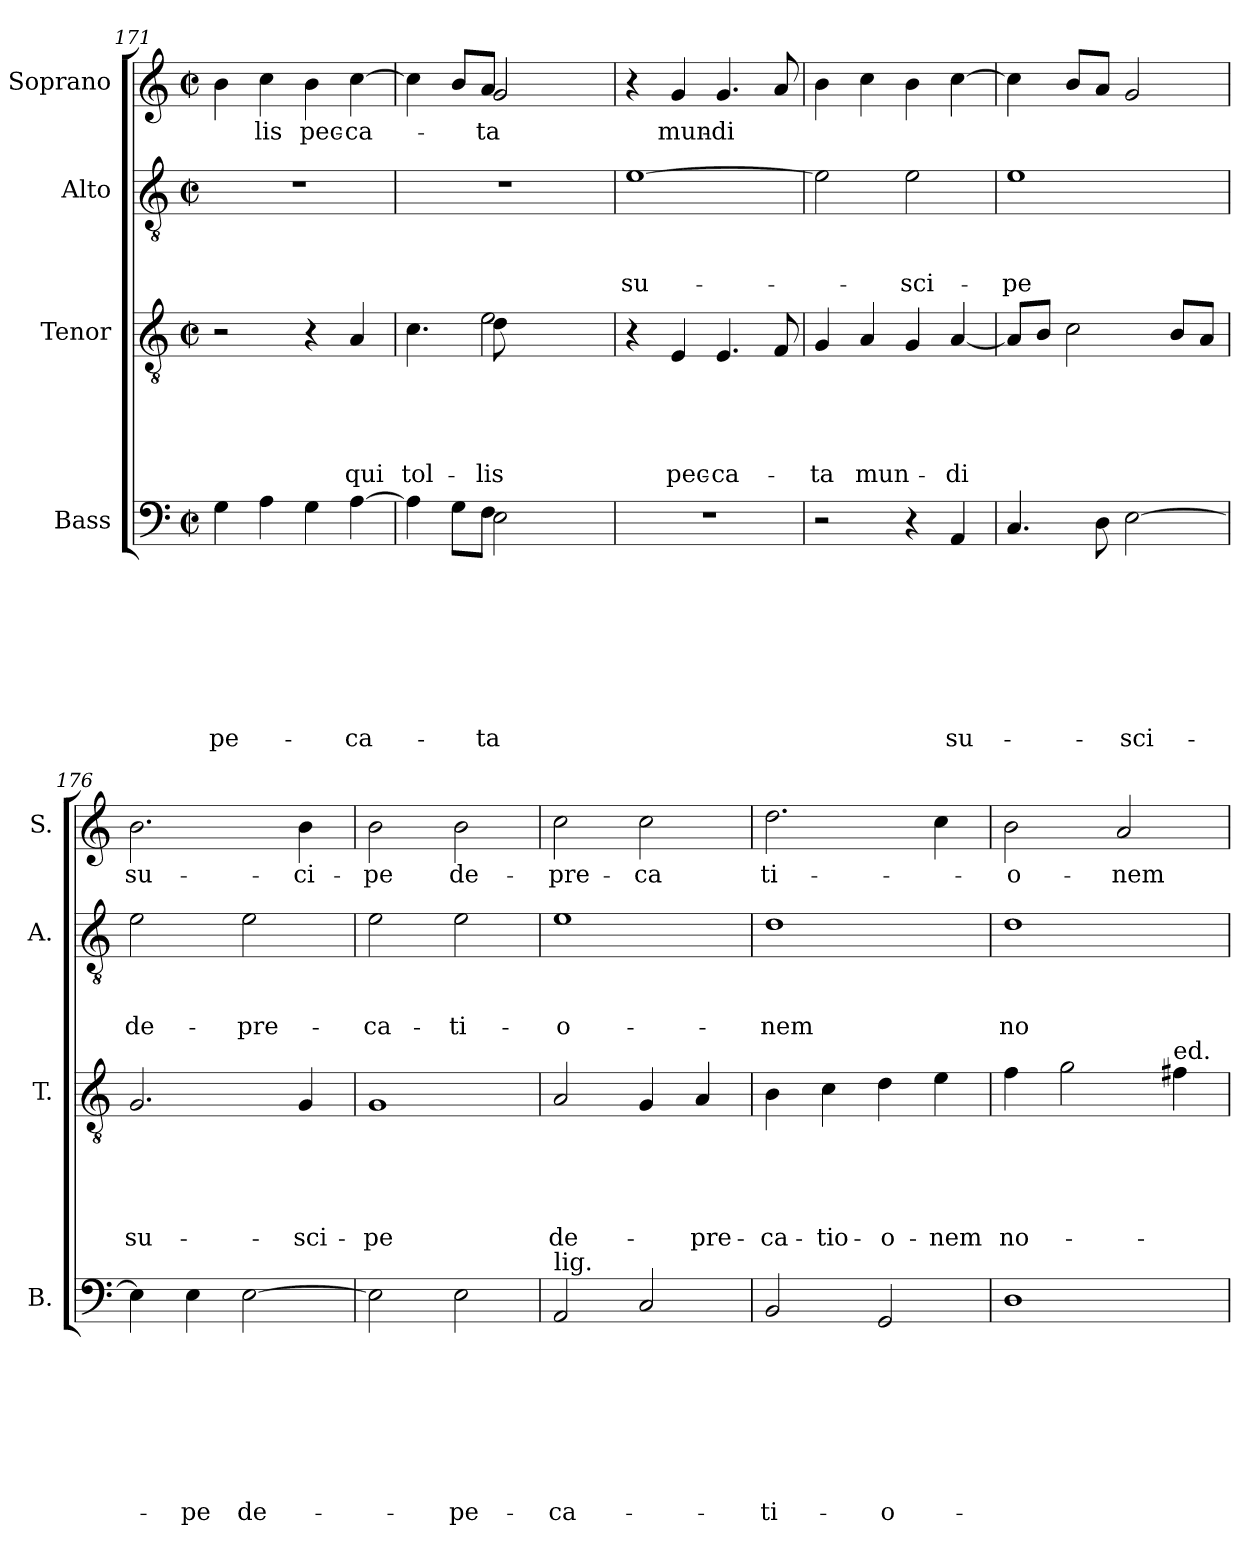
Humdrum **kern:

**kern	**text	**text	**text	**text	**text	**text	**text	**text	**kern	**text	**text	**text	**text	**text	**kern	**text	**text	**text	**kern	**text
*part4	*part4	*part4	*part4	*part4	*part4	*part4	*part4	*part4	*part3	*part3	*part3	*part3	*part3	*part3	*part2	*part2	*part2	*part2	*part1	*part1
*staff4	*staff4	*staff4	*staff4	*staff4	*staff4	*staff4	*staff4	*staff4	*staff3	*staff3	*staff3	*staff3	*staff3	*staff3	*staff2	*staff2	*staff2	*staff2	*staff1	*staff1
*I"Bass	*	*	*	*	*	*	*	*	*I"Tenor	*	*	*	*	*	*I"Alto	*	*	*	*I"Soprano	*
*I'B.	*	*	*	*	*	*	*	*	*I'T.	*	*	*	*	*	*I'A.	*	*	*	*I'S.	*
*clefF4	*	*	*	*	*	*	*	*	*clefGv2	*	*	*	*	*	*clefGv2	*	*	*	*clefG2	*
*k[]	*	*	*	*	*	*	*	*	*k[]	*	*	*	*	*	*k[]	*	*	*	*k[]	*
*C:	*	*	*	*	*	*	*	*	*C:	*	*	*	*	*	*C:	*	*	*	*C:	*
*M2/2	*	*	*	*	*	*	*	*	*M2/2	*	*	*	*	*	*M2/2	*	*	*	*M2/2	*
*met(c|)	*	*	*	*	*	*	*	*	*met(c|)	*	*	*	*	*	*met(c|)	*	*	*	*met(c|)	*
=171	=171	=171	=171	=171	=171	=171	=171	=171	=171	=171	=171	=171	=171	=171	=171	=171	=171	=171	=171	=171
!	!	!	!	!	!	!	!	!LO:LY:b	!	!	!	!	!	!	!	!	!	!	!	!
4G\	.	.	.	.	.	.	.	pe-	2r	.	.	.	.	.	1r	.	.	.	4b\	.
!	!	!	!	!	!	!	!	!	!	!	!	!	!	!	!	!	!	!	!	!LO:LY:b
4A\	.	.	.	.	.	.	.	.	.	.	.	.	.	.	.	.	.	.	4cc\	-lis
!	!	!	!	!	!	!	!	!	!	!	!	!	!	!	!	!	!	!	!	!LO:LY:b
4G\	.	.	.	.	.	.	.	.	4r	.	.	.	.	.	.	.	.	.	4b\	pec-
!	!	!	!	!	!	!	!	!LO:LY:b	!	!	!	!	!	!LO:LY:b	!	!	!	!	!	!LO:LY:b
[>4A\	.	.	.	.	.	.	.	-ca-	4A/	.	.	.	.	qui	.	.	.	.	[>4cc\	-ca-
=172	=172	=172	=172	=172	=172	=172	=172	=172	=172	=172	=172	=172	=172	=172	=172	=172	=172	=172	=172	=172
*^	*	*	*	*	*	*	*	*	*	*	*	*	*	*	*	*	*	*	*	*
!	!	!	!	!	!	!	!	!	!	!	!	!	!	!	!LO:LY:b	!LO:N:vis=1	!	!	!	!	!
*	*	*	*	*	*	*	*	*	*	*^	*	*	*	*	*	*	*	*	*	*^	*
4A\]	4.ryy	.	.	.	.	.	.	.	.	4.c\	4.ryy	.	.	.	.	tol-	1r	.	.	.	4cc\]	4.ryy	.
8G\L	.	.	.	.	.	.	.	.	.	.	.	.	.	.	.	.	.	.	.	.	8b/L	.	.
!	!	!	!	!	!	!	!	!	!LO:LY:b	!	!	!	!	!	!	!LO:LY:b	!	!	!	!	!	!	!LO:LY:b
8F\J	2E\	.	.	.	.	.	.	.	-ta	2e\	8d\	.	.	.	.	-lis	.	.	.	.	8a/J	2g/	-ta
8ryy	.	.	.	.	.	.	.	.	.	.	8ryy	.	.	.	.	.	.	.	.	.	8ryy	.	.
4.ryy	.	.	.	.	.	.	.	.	.	.	4.ryy	.	.	.	.	.	.	.	.	.	4.ryy	.	.
.	8ryy	.	.	.	.	.	.	.	.	8ryy	.	.	.	.	.	.	.	.	.	.	.	8ryy	.
*	*	*	*	*	*	*	*	*	*	*v	*v	*	*	*	*	*	*	*	*	*	*	*	*
=173	=173	=173	=173	=173	=173	=173	=173	=173	=173	=173	=173	=173	=173	=173	=173	=173	=173	=173	=173	=173	=173	=173
!	!	!	!	!	!	!	!	!	!	!	!	!	!	!	!	!	!	!	!LO:LY:b	!	!	!
*v	*v	*	*	*	*	*	*	*	*	*	*	*	*	*	*	*	*	*	*	*v	*v	*
1r	.	.	.	.	.	.	.	.	4r	.	.	.	.	.	[>1e	.	.	su-	4r	.
!	!	!	!	!	!	!	!	!	!	!	!	!	!	!LO:LY:b	!	!	!	!	!	!LO:LY:b
.	.	.	.	.	.	.	.	.	4E/	.	.	.	.	pec-	.	.	.	.	4g/	mun-
!	!	!	!	!	!	!	!	!	!	!	!	!	!	!LO:LY:b	!	!	!	!	!	!LO:LY:b
.	.	.	.	.	.	.	.	.	4.E/	.	.	.	.	-ca-	.	.	.	.	4.g/	-di
.	.	.	.	.	.	.	.	.	8F/	.	.	.	.	.	.	.	.	.	8a/	.
=174	=174	=174	=174	=174	=174	=174	=174	=174	=174	=174	=174	=174	=174	=174	=174	=174	=174	=174	=174	=174
!	!	!	!	!	!	!	!	!	!	!	!	!	!	!LO:LY:b	!	!	!	!	!	!
2r	.	.	.	.	.	.	.	.	4G/	.	.	.	.	-ta	2e\]	.	.	.	4b\	.
!	!	!	!	!	!	!	!	!	!	!	!	!	!	!LO:LY:b	!	!	!	!	!	!
.	.	.	.	.	.	.	.	.	4A/	.	.	.	.	mun-	.	.	.	.	4cc\	.
!	!	!	!	!	!	!	!	!	!	!	!	!	!	!	!	!	!	!LO:LY:b	!	!
4r	.	.	.	.	.	.	.	.	4G/	.	.	.	.	.	2e\	.	.	-sci-	4b\	.
!	!	!	!	!	!	!	!	!LO:LY:b	!	!	!	!	!	!LO:LY:b	!	!	!	!	!	!
4AA/	.	.	.	.	.	.	.	su-	[<4A/	.	.	.	.	-di	.	.	.	.	[>4cc\	.
=175	=175	=175	=175	=175	=175	=175	=175	=175	=175	=175	=175	=175	=175	=175	=175	=175	=175	=175	=175	=175
!	!	!	!	!	!	!	!	!	!	!	!	!	!	!	!	!	!	!LO:LY:b	!	!
4.C/	.	.	.	.	.	.	.	.	8A/L]	.	.	.	.	.	1e	.	.	-pe	4cc\]	.
.	.	.	.	.	.	.	.	.	8B/J	.	.	.	.	.	.	.	.	.	.	.
.	.	.	.	.	.	.	.	.	2c\	.	.	.	.	.	.	.	.	.	8b/L	.
8D\	.	.	.	.	.	.	.	.	.	.	.	.	.	.	.	.	.	.	8a/J	.
!	!	!	!	!	!	!	!	!LO:LY:b	!	!	!	!	!	!	!	!	!	!	!	!
[<2E\	.	.	.	.	.	.	.	-sci-	.	.	.	.	.	.	.	.	.	.	2g/	.
.	.	.	.	.	.	.	.	.	8B/L	.	.	.	.	.	.	.	.	.	.	.
.	.	.	.	.	.	.	.	.	8A/J	.	.	.	.	.	.	.	.	.	.	.
!!LO:LB:g=z
=176	=176	=176	=176	=176	=176	=176	=176	=176	=176	=176	=176	=176	=176	=176	=176	=176	=176	=176	=176	=176
!	!	!	!	!	!	!	!	!	!	!	!	!	!	!LO:LY:b	!	!	!	!LO:LY:b	!	!LO:LY:b
4E\]	.	.	.	.	.	.	.	.	2.G/	.	.	.	.	su-	2e\	.	.	de-	2.b\	su-
!	!	!	!	!	!	!	!	!LO:LY:b	!	!	!	!	!	!	!	!	!	!	!	!
4E\	.	.	.	.	.	.	.	-pe	.	.	.	.	.	.	.	.	.	.	.	.
!	!	!	!	!	!	!	!	!LO:LY:b	!	!	!	!	!	!	!	!	!	!LO:LY:b	!	!
[>2E\	.	.	.	.	.	.	.	de-	.	.	.	.	.	.	2e\	.	.	-pre-	.	.
!	!	!	!	!	!	!	!	!	!	!	!	!	!	!LO:LY:b	!	!	!	!	!	!LO:LY:b
.	.	.	.	.	.	.	.	.	4G/	.	.	.	.	-sci-	.	.	.	.	4b\	-ci-
=177	=177	=177	=177	=177	=177	=177	=177	=177	=177	=177	=177	=177	=177	=177	=177	=177	=177	=177	=177	=177
!	!	!	!	!	!	!	!	!	!	!	!	!	!	!LO:LY:b	!	!	!	!LO:LY:b	!	!LO:LY:b
2E\]	.	.	.	.	.	.	.	.	1G	.	.	.	.	-pe	2e\	.	.	-ca-	2b\	-pe
!	!	!	!	!	!	!	!	!LO:LY:b	!	!	!	!	!	!	!	!	!	!LO:LY:b	!	!LO:LY:b
2E\	.	.	.	.	.	.	.	-pe-	.	.	.	.	.	.	2e\	.	.	-ti-	2b\	de-
=178	=178	=178	=178	=178	=178	=178	=178	=178	=178	=178	=178	=178	=178	=178	=178	=178	=178	=178	=178	=178
!LO:TX:a:t=lig.	!	!	!	!	!	!	!	!	!	!	!	!	!	!	!	!	!	!	!	!
!	!	!	!	!	!	!	!	!LO:LY:b	!	!	!	!	!	!LO:LY:b	!	!	!	!LO:LY:b	!	!LO:LY:b
2AA/	.	.	.	.	.	.	.	-ca-	2A/	.	.	.	.	de-	1e	.	.	-o-	2cc\	-pre-
!	!	!	!	!	!	!	!	!	!	!	!	!	!	!	!	!	!	!	!	!LO:LY:b
2C/	.	.	.	.	.	.	.	.	4G/	.	.	.	.	.	.	.	.	.	2cc\	-ca
!	!	!	!	!	!	!	!	!	!	!	!	!	!	!LO:LY:b	!	!	!	!	!	!
.	.	.	.	.	.	.	.	.	4A/	.	.	.	.	-pre-	.	.	.	.	.	.
=179	=179	=179	=179	=179	=179	=179	=179	=179	=179	=179	=179	=179	=179	=179	=179	=179	=179	=179	=179	=179
!	!	!	!	!	!	!	!	!LO:LY:b	!	!	!	!	!	!LO:LY:b	!	!	!	!LO:LY:b	!	!LO:LY:b
2BB/	.	.	.	.	.	.	.	-ti-	4B\	.	.	.	.	-ca-	1d	.	.	-nem	2.dd\	ti-
!	!	!	!	!	!	!	!	!	!	!	!	!	!	!LO:LY:b	!	!	!	!	!	!
.	.	.	.	.	.	.	.	.	4c\	.	.	.	.	-tio-	.	.	.	.	.	.
!	!	!	!	!	!	!	!	!LO:LY:b:rj	!	!	!	!	!	!LO:LY:b	!	!	!	!	!	!
2GG/	.	.	.	.	.	.	.	-o-	4d\	.	.	.	.	-o-	.	.	.	.	.	.
!	!	!	!	!	!	!	!	!	!	!	!	!	!	!LO:LY:b	!	!	!	!	!	!
.	.	.	.	.	.	.	.	.	4e\	.	.	.	.	-nem	.	.	.	.	4cc\	.
=180	=180	=180	=180	=180	=180	=180	=180	=180	=180	=180	=180	=180	=180	=180	=180	=180	=180	=180	=180	=180
!	!	!	!	!	!	!	!	!	!	!	!	!	!	!LO:LY:b	!	!	!	!LO:LY:b	!	!LO:LY:b
1D	.	.	.	.	.	.	.	.	4f\	.	.	.	.	no-	1d	.	.	no-	2b\	-o-
.	.	.	.	.	.	.	.	.	2g\	.	.	.	.	.	.	.	.	.	.	.
!	!	!	!	!	!	!	!	!	!	!	!	!	!	!	!	!	!	!	!	!LO:LY:b
.	.	.	.	.	.	.	.	.	.	.	.	.	.	.	.	.	.	.	2a/	-nem
!	!	!	!	!	!	!	!	!	!LO:TX:a:t=ed.	!	!	!	!	!	!	!	!	!	!	!
.	.	.	.	.	.	.	.	.	4f#X\	.	.	.	.	.	.	.	.	.	.	.
=	=	=	=	=	=	=	=	=	=	=	=	=	=	=	=	=	=	=	=	=
*-	*-	*-	*-	*-	*-	*-	*-	*-	*-	*-	*-	*-	*-	*-	*-	*-	*-	*-	*-	*-
